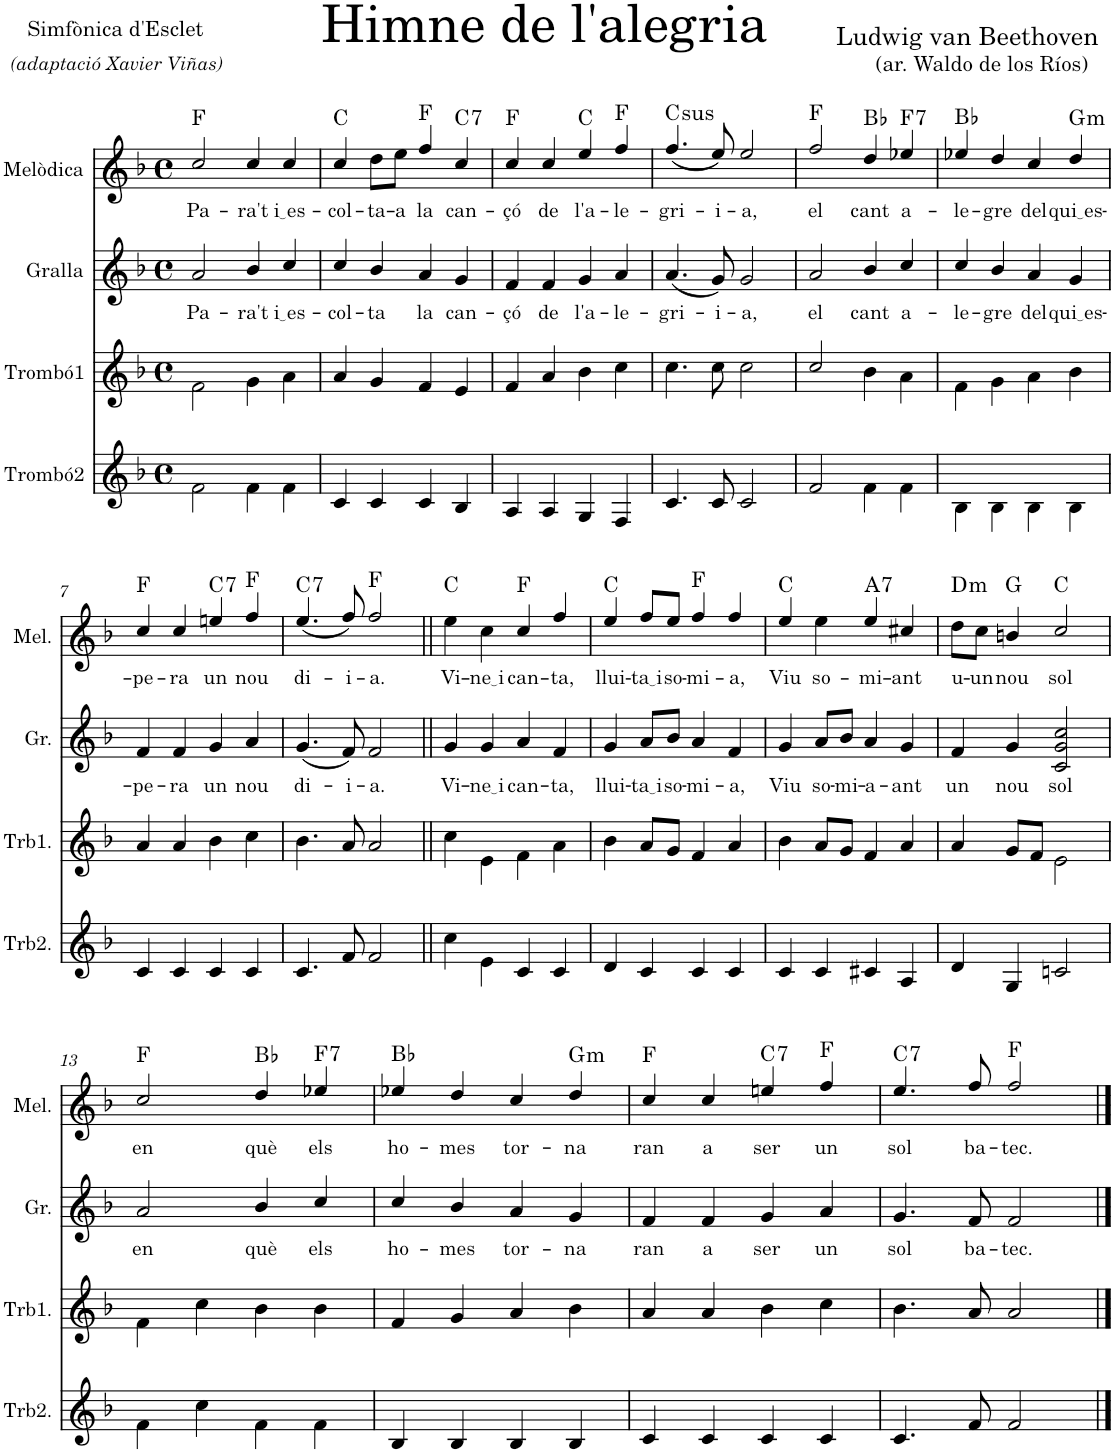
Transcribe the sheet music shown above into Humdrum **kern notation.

**kern	**kern	**kern	**text	**kern	**text	**harte
*part4	*part3	*part2	*part2	*part1	*part1	*part1
*staff4	*staff3	*staff2	*staff2	*staff1	*staff1	*
*I"Trombó2	*I"Trombó1	*I"Gralla	*	*I"Melòdica	*	*
*I'Trb2.	*I'Trb1.	*I'Gr.	*	*I'Mel.	*	*
*clefG2	*clefG2	*clefG2	*	*clefG2	*	*
*k[b-]	*k[b-]	*k[b-]	*	*k[b-]	*	*
*M4/4	*M4/4	*M4/4	*	*M4/4	*	*
*met(c)	*met(c)	*met(c)	*	*met(c)	*	*
=1	=1	=1	=1	=1	=1	=1
!	!	!	!LO:LY:b	!	!LO:LY:b	!
2f\	2f\	2a/	Pa-	2cc/	Pa-	F:maj
!	!	!	!LO:LY:b	!	!LO:LY:b	!
4f\	4g\	4b-/	-ra't	4cc/	-ra't	.
!	!	!	!LO:LY:b	!	!LO:LY:b	!
4f\	4a\	4cc/	i es	4cc/	i es	.
=2	=2	=2	=2	=2	=2	=2
!	!	!	!LO:LY:b	!	!LO:LY:b	!
4c/	4a/	4cc/	-col-	4cc/	-col-	C:maj
!	!	!	!LO:LY:b	!	!LO:LY:b	!
4c/	4g/	4b-/	-ta	8dd\L	-ta-	.
!	!	!	!	!	!LO:LY:b	!
.	.	.	.	8ee\J	-a	.
!	!	!	!LO:LY:b	!	!LO:LY:b	!
4c/	4f/	4a/	la	4ff/	la	F:maj
!	!	!	!LO:LY:b	!	!LO:LY:b	!LO:H:kt=7
4B-/	4e/	4g/	can-	4cc/	can-	C:7
=3	=3	=3	=3	=3	=3	=3
!	!	!	!LO:LY:b	!	!LO:LY:b	!
4A/	4f/	4f/	-çó	4cc/	-çó	F:maj
!	!	!	!LO:LY:b	!	!LO:LY:b	!
4A/	4a/	4f/	de	4cc/	de	.
!	!	!	!LO:LY:b	!	!LO:LY:b	!
4G/	4b-\	4g/	l'a-	4ee/	l'a-	C:maj
!	!	!	!LO:LY:b	!	!LO:LY:b	!
4F/	4cc\	4a/	-le-	4ff/	-le-	F:maj
=4	=4	=4	=4	=4	=4	=4
!	!	!	!LO:LY:b	!	!LO:LY:b	!LO:H:kt=sus
4.c/	4.cc\	(<4.a/	-gri-	(<4.ff/	-gri-	C:sus4
!	!	!	!LO:LY:b	!	!LO:LY:b	!
8c/	8cc\	8g/)	-i-	8ee/)	-i-	.
!	!	!	!LO:LY:b	!	!LO:LY:b	!
2c/	2cc\	2g/	-a,	2ee/	-a,	.
=5	=5	=5	=5	=5	=5	=5
!	!	!	!LO:LY:b	!	!LO:LY:b	!
2f/	2cc/	2a/	el	2ff/	el	F:maj
!	!	!	!LO:LY:b	!	!LO:LY:b	!
4f\	4b-\	4b-/	cant	4dd/	cant	Bb:maj
!	!	!	!LO:LY:b	!	!LO:LY:b	!LO:H:kt=7
4f\	4a\	4cc/	a-	4ee-X/	a-	F:7
=6	=6	=6	=6	=6	=6	=6
!	!	!	!LO:LY:b	!	!LO:LY:b	!
4B-\	4f\	4cc/	-le-	4ee-X/	-le-	Bb:maj
!	!	!	!LO:LY:b	!	!LO:LY:b	!
4B-\	4g\	4b-/	-gre	4dd/	-gre	.
!	!	!	!LO:LY:b	!	!LO:LY:b	!
4B-\	4a\	4a/	del	4cc/	del	.
!	!	!	!LO:LY:b	!	!LO:LY:b	!LO:H:kt=m
4B-\	4b-\	4g/	qui es	4dd/	qui es	G:min
!!LO:LB:g=z
=7	=7	=7	=7	=7	=7	=7
!	!	!	!LO:LY:b	!	!LO:LY:b	!
4c/	4a/	4f/	-pe-	4cc/	-pe-	F:maj
!	!	!	!LO:LY:b	!	!LO:LY:b	!
4c/	4a/	4f/	-ra	4cc/	-ra	.
!	!	!	!LO:LY:b	!	!LO:LY:b	!LO:H:kt=7
4c/	4b-\	4g/	un	4een/	un	C:7
!	!	!	!LO:LY:b	!	!LO:LY:b	!
4c/	4cc\	4a/	nou	4ff/	nou	F:maj
=8	=8	=8	=8	=8	=8	=8
!	!	!	!LO:LY:b	!	!LO:LY:b	!LO:H:kt=7
4.c/	4.b-\	(<4.g/	di-	(<4.ee/	di-	C:7
!	!	!	!LO:LY:b	!	!LO:LY:b	!
8f/	8a/	8f/)	-i-	8ff/)	-i-	.
!	!	!	!LO:LY:b	!	!LO:LY:b	!
2f/	2a/	2f/	-a.	2ff/	-a.	F:maj
=9||	=9||	=9||	=9||	=9||	=9||	=9||
!	!	!	!LO:LY:b	!	!LO:LY:b	!
4cc\	4cc\	4g/	Vi-	4ee\	Vi-	C:maj
!	!	!	!LO:LY:b	!	!LO:LY:b	!
4e\	4e\	4g/	ne i	4cc\	ne i	.
!	!	!	!LO:LY:b	!	!LO:LY:b	!
4c/	4f\	4a/	can-	4cc/	can-	F:maj
!	!	!	!LO:LY:b	!	!LO:LY:b	!
4c/	4a\	4f/	-ta,	4ff/	-ta,	.
=10	=10	=10	=10	=10	=10	=10
!	!	!	!LO:LY:b	!	!LO:LY:b	!
4d/	4b-\	4g/	llui-	4ee/	llui-	C:maj
!	!	!	!LO:LY:b	!	!LO:LY:b	!
4c/	8a/L	8a/L	ta i	8ff/L	ta i	.
!	!	!	!LO:LY:b	!	!LO:LY:b	!
.	8g/J	8b-/J	so-	8ee/J	so-	.
!	!	!	!LO:LY:b	!	!LO:LY:b	!
4c/	4f/	4a/	-mi-	4ff/	-mi-	F:maj
!	!	!	!LO:LY:b	!	!LO:LY:b	!
4c/	4a/	4f/	-a,	4ff/	-a,	.
=11	=11	=11	=11	=11	=11	=11
!	!	!	!LO:LY:b	!	!LO:LY:b	!
4c/	4b-\	4g/	Viu	4ee/	Viu	C:maj
!	!	!	!LO:LY:b	!	!LO:LY:b	!
4c/	8a/L	8a/L	so-	4ee\	so-	.
!	!	!	!LO:LY:b	!	!	!
.	8g/J	8b-/J	-mi-	.	.	.
!	!	!	!LO:LY:b	!	!LO:LY:b	!LO:H:kt=7
4c#X/	4f/	4a/	-a-	4ee/	-mi-	A:7
!	!	!	!LO:LY:b	!	!LO:LY:b	!
4A/	4a/	4g/	-ant	4cc#X/	-ant	.
=12	=12	=12	=12	=12	=12	=12
!	!	!	!LO:LY:b	!	!LO:LY:b	!LO:H:kt=m
4d/	4a/	4f/	un	8dd\L	u-	D:min
!	!	!	!	!	!LO:LY:b	!
.	.	.	.	8cc\J	-un	.
!	!	!	!LO:LY:b	!	!LO:LY:b	!
4G/	8g/L	4g/	nou	4bn/	nou	G:maj
.	8f/J	.	.	.	.	.
!	!	!	!LO:LY:b	!	!LO:LY:b	!
2cn/	2e\	2c/ 2g/ 2cc/	sol	2cc/	sol	C:maj
!!LO:LB:g=z
=13	=13	=13	=13	=13	=13	=13
!	!	!	!LO:LY:b	!	!LO:LY:b	!
4f\	4f\	2a/	en	2cc/	en	F:maj
4cc\	4cc\	.	.	.	.	.
!	!	!	!LO:LY:b	!	!LO:LY:b	!
4f\	4b-\	4b-/	què	4dd/	què	Bb:maj
!	!	!	!LO:LY:b	!	!LO:LY:b	!LO:H:kt=7
4f\	4b-\	4cc/	els	4ee-X/	els	F:7
=14	=14	=14	=14	=14	=14	=14
!	!	!	!LO:LY:b	!	!LO:LY:b	!
4B-/	4f/	4cc/	ho-	4ee-X/	ho-	Bb:maj
!	!	!	!LO:LY:b	!	!LO:LY:b	!
4B-/	4g/	4b-/	-mes	4dd/	-mes	.
!	!	!	!LO:LY:b	!	!LO:LY:b	!
4B-/	4a/	4a/	tor-	4cc/	tor-	.
!	!	!	!LO:LY:b	!	!LO:LY:b	!LO:H:kt=m
4B-/	4b-\	4g/	-na	4dd/	-na	G:min
=15	=15	=15	=15	=15	=15	=15
!	!	!	!LO:LY:b	!	!LO:LY:b	!
4c/	4a/	4f/	ran	4cc/	ran	F:maj
!	!	!	!LO:LY:b	!	!LO:LY:b	!
4c/	4a/	4f/	a	4cc/	a	.
!	!	!	!LO:LY:b	!	!LO:LY:b	!LO:H:kt=7
4c/	4b-\	4g/	ser	4een/	ser	C:7
!	!	!	!LO:LY:b	!	!LO:LY:b	!
4c/	4cc\	4a/	un	4ff/	un	F:maj
=16	=16	=16	=16	=16	=16	=16
!	!	!	!LO:LY:b	!	!LO:LY:b	!LO:H:kt=7
4.c/	4.b-\	4.g/	sol	4.ee/	sol	C:7
!	!	!	!LO:LY:b	!	!LO:LY:b	!
8f/	8a/	8f/	ba-	8ff/	ba-	.
!	!	!	!LO:LY:b	!	!LO:LY:b	!
2f/	2a/	2f/	-tec.	2ff/	-tec.	F:maj
==	==	==	==	==	==	==
*-	*-	*-	*-	*-	*-	*-
